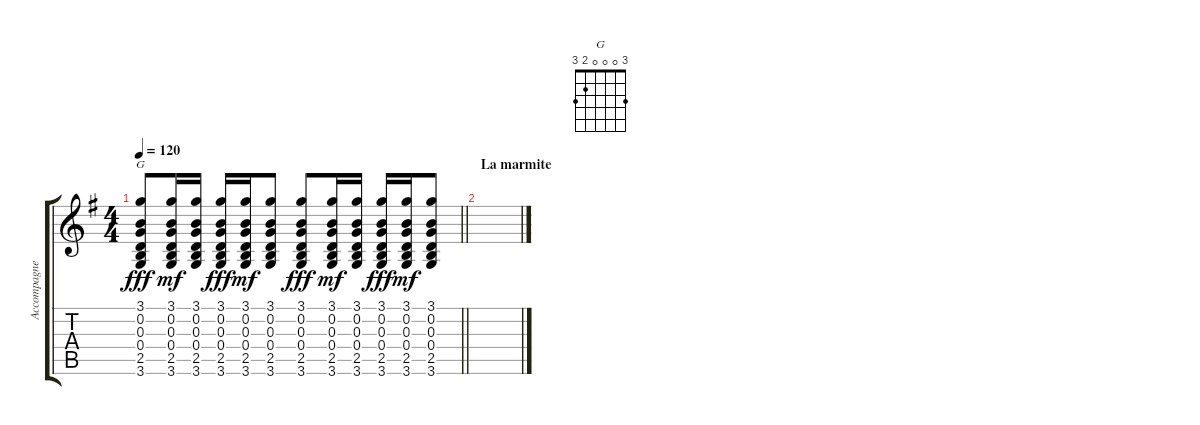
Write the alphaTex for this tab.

\track ("Accompagnement 2" "Accompagne") {mute instrument acousticguitarsteel}
\staff {score tabs}
\tuning (E4 B3 G3 D3 A2 E2) {hide}
\chord ("G" 3 0 0 0 2 3)
\ts (4 4)
\tempo 120
\clef g2
\barLineRight lightlight
\ks g
(3.1 0.2 0.3 0.4 2.5 3.6).8{ch "G" dy fff} (3.1 0.2 0.3 0.4 2.5 3.6).16{dy mf} (3.1 0.2 0.3 0.4 2.5 3.6).16 (3.1 0.2 0.3 0.4 2.5 3.6).16{dy fff} (3.1 0.2 0.3 0.4 2.5 3.6).16{dy mf} (3.1 0.2 0.3 0.4 2.5 3.6).8 (3.1 0.2 0.3 0.4 2.5 3.6).8{dy fff} (3.1 0.2 0.3 0.4 2.5 3.6).16{dy mf} (3.1 0.2 0.3 0.4 2.5 3.6).16 (3.1 0.2 0.3 0.4 2.5 3.6).16{dy fff} (3.1 0.2 0.3 0.4 2.5 3.6).16{dy mf} (3.1 0.2 0.3 0.4 2.5 3.6).8 |
\section ("" "La marmite")
